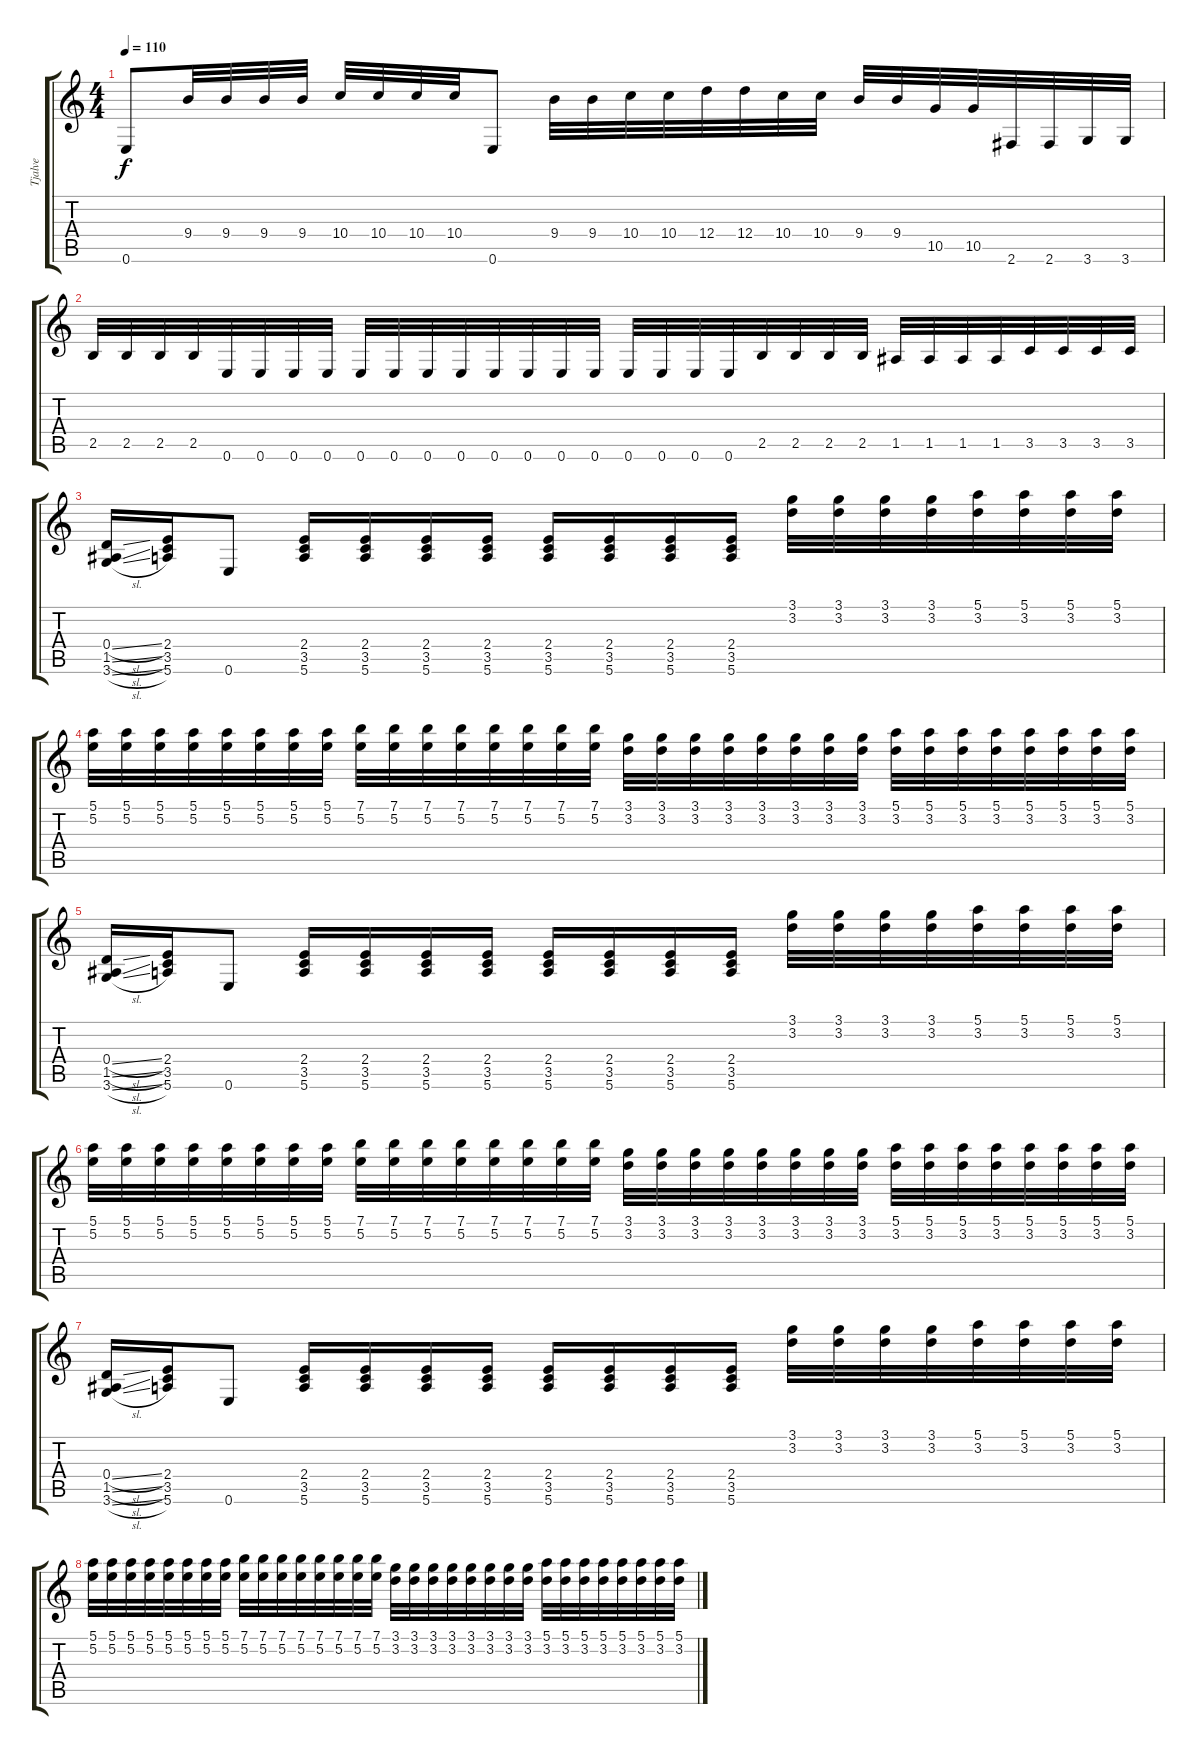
\track ("Tjalve" "Tjalve") {instrument distortionguitar}
\staff {score tabs}
\tuning (E4 B3 G3 D3 A2 E2) {hide}
\ts (4 4)
\tempo 110
\clef g2
\ks c
0.6.8{dy f} 9.4.32 9.4.32 9.4.32 9.4.32 10.4.32 10.4.32 10.4.32 10.4.32 0.6.8 9.4.32 9.4.32 10.4.32 10.4.32 12.4.32 12.4.32 10.4.32 10.4.32 9.4.32 9.4.32 10.5.32 10.5.32 2.6.32 2.6.32 3.6.32 3.6.32 |
2.5.32 2.5.32 2.5.32 2.5.32 0.6.32 0.6.32 0.6.32 0.6.32 0.6.32 0.6.32 0.6.32 0.6.32 0.6.32 0.6.32 0.6.32 0.6.32 0.6.32 0.6.32 0.6.32 0.6.32 2.5.32 2.5.32 2.5.32 2.5.32 1.5.32 1.5.32 1.5.32 1.5.32 3.5.32 3.5.32 3.5.32 3.5.32 |
(0.4{sl} 1.5{sl} 3.6{sl}).16 (2.4 3.5 5.6).16 0.6.8 (2.4 3.5 5.6).16 (2.4 3.5 5.6).16 (2.4 3.5 5.6).16 (2.4 3.5 5.6).16 (2.4 3.5 5.6).16 (2.4 3.5 5.6).16 (2.4 3.5 5.6).16 (2.4 3.5 5.6).16 (3.1 3.2).32 (3.1 3.2).32 (3.1 3.2).32 (3.1 3.2).32 (5.1 3.2).32 (5.1 3.2).32 (5.1 3.2).32 (5.1 3.2).32 |
(5.1 5.2).32 (5.1 5.2).32 (5.1 5.2).32 (5.1 5.2).32 (5.1 5.2).32 (5.1 5.2).32 (5.1 5.2).32 (5.1 5.2).32 (7.1 5.2).32 (7.1 5.2).32 (7.1 5.2).32 (7.1 5.2).32 (7.1 5.2).32 (7.1 5.2).32 (7.1 5.2).32 (7.1 5.2).32 (3.1 3.2).32 (3.1 3.2).32 (3.1 3.2).32 (3.1 3.2).32 (3.1 3.2).32 (3.1 3.2).32 (3.1 3.2).32 (3.1 3.2).32 (5.1 3.2).32 (5.1 3.2).32 (5.1 3.2).32 (5.1 3.2).32 (5.1 3.2).32 (5.1 3.2).32 (5.1 3.2).32 (5.1 3.2).32 |
(0.4{sl} 1.5{sl} 3.6{sl}).16 (2.4 3.5 5.6).16 0.6.8 (2.4 3.5 5.6).16 (2.4 3.5 5.6).16 (2.4 3.5 5.6).16 (2.4 3.5 5.6).16 (2.4 3.5 5.6).16 (2.4 3.5 5.6).16 (2.4 3.5 5.6).16 (2.4 3.5 5.6).16 (3.1 3.2).32 (3.1 3.2).32 (3.1 3.2).32 (3.1 3.2).32 (5.1 3.2).32 (5.1 3.2).32 (5.1 3.2).32 (5.1 3.2).32 |
(5.1 5.2).32 (5.1 5.2).32 (5.1 5.2).32 (5.1 5.2).32 (5.1 5.2).32 (5.1 5.2).32 (5.1 5.2).32 (5.1 5.2).32 (7.1 5.2).32 (7.1 5.2).32 (7.1 5.2).32 (7.1 5.2).32 (7.1 5.2).32 (7.1 5.2).32 (7.1 5.2).32 (7.1 5.2).32 (3.1 3.2).32 (3.1 3.2).32 (3.1 3.2).32 (3.1 3.2).32 (3.1 3.2).32 (3.1 3.2).32 (3.1 3.2).32 (3.1 3.2).32 (5.1 3.2).32 (5.1 3.2).32 (5.1 3.2).32 (5.1 3.2).32 (5.1 3.2).32 (5.1 3.2).32 (5.1 3.2).32 (5.1 3.2).32 |
(0.4{sl} 1.5{sl} 3.6{sl}).16 (2.4 3.5 5.6).16 0.6.8 (2.4 3.5 5.6).16 (2.4 3.5 5.6).16 (2.4 3.5 5.6).16 (2.4 3.5 5.6).16 (2.4 3.5 5.6).16 (2.4 3.5 5.6).16 (2.4 3.5 5.6).16 (2.4 3.5 5.6).16 (3.1 3.2).32 (3.1 3.2).32 (3.1 3.2).32 (3.1 3.2).32 (5.1 3.2).32 (5.1 3.2).32 (5.1 3.2).32 (5.1 3.2).32 |
(5.1 5.2).32 (5.1 5.2).32 (5.1 5.2).32 (5.1 5.2).32 (5.1 5.2).32 (5.1 5.2).32 (5.1 5.2).32 (5.1 5.2).32 (7.1 5.2).32 (7.1 5.2).32 (7.1 5.2).32 (7.1 5.2).32 (7.1 5.2).32 (7.1 5.2).32 (7.1 5.2).32 (7.1 5.2).32 (3.1 3.2).32 (3.1 3.2).32 (3.1 3.2).32 (3.1 3.2).32 (3.1 3.2).32 (3.1 3.2).32 (3.1 3.2).32 (3.1 3.2).32 (5.1 3.2).32 (5.1 3.2).32 (5.1 3.2).32 (5.1 3.2).32 (5.1 3.2).32 (5.1 3.2).32 (5.1 3.2).32 (5.1 3.2).32
